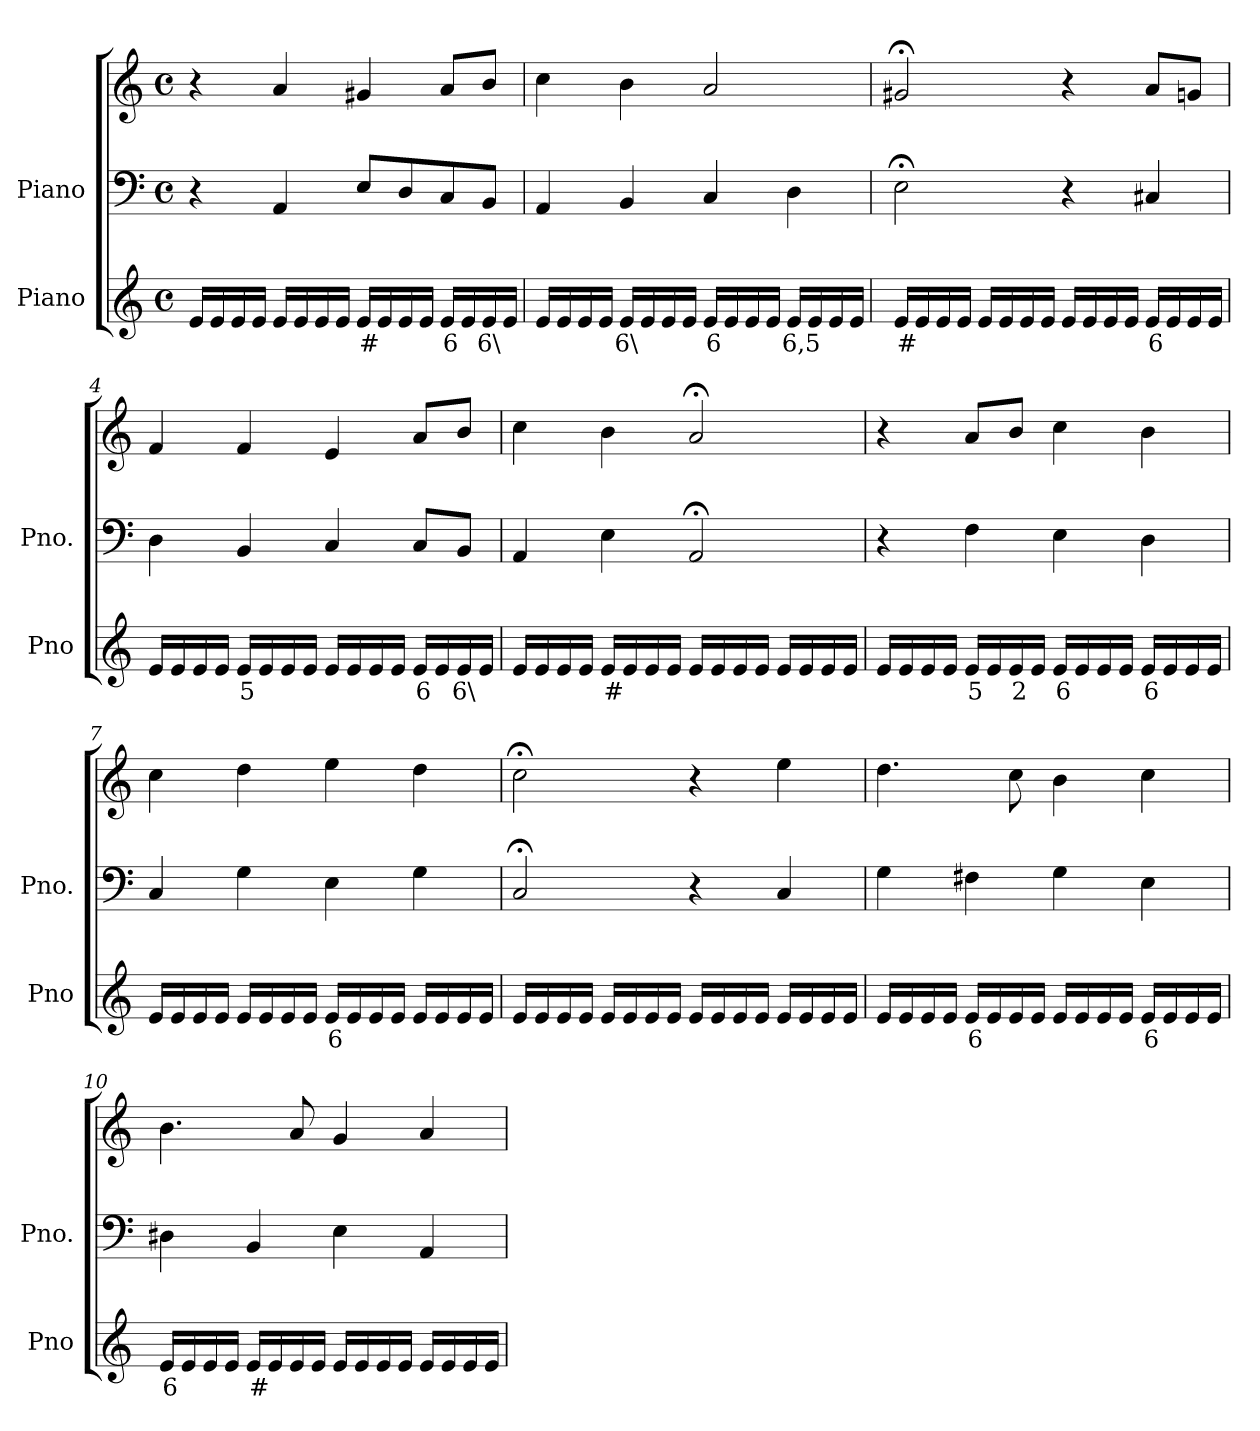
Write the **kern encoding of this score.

**kern	**text	**kern	**kern
*part2	*part2	*part1	*part1
*staff3	*staff3	*staff2	*staff1
*I"Piano	*	*I"Piano	*
*I'Pno	*	*I'Pno.	*
*clefG2	*	*clefF4	*clefG2
*k[]	*	*k[]	*k[]
*M4/4	*	*M4/4	*M4/4
*met(c)	*	*met(c)	*met(c)
=1	=1	=1	=1
16e/LL	.	4r	4r
16e/	.	.	.
16e/	.	.	.
16e/JJ	.	.	.
16e/LL	.	4AA/	4a/
16e/	.	.	.
16e/	.	.	.
16e/JJ	.	.	.
!	!LO:LY:b	!	!
16e/LL	#	8E/L	4g#X/
16e/	.	.	.
!	!LO:LY:b	!	!
16e/	_	8D/	.
16e/JJ	.	.	.
!	!LO:LY:b	!	!
16e/LL	6	8C/	8a/L
16e/	.	.	.
!	!LO:LY:b	!	!
16e/	6\	8BB/J	8b/J
16e/JJ	.	.	.
=2	=2	=2	=2
16e/LL	.	4AA/	4cc\
16e/	.	.	.
16e/	.	.	.
16e/JJ	.	.	.
!	!LO:LY:b	!	!
16e/LL	6\	4BB/	4b\
16e/	.	.	.
16e/	.	.	.
16e/JJ	.	.	.
!	!LO:LY:b	!	!
16e/LL	6	4C/	2a/
16e/	.	.	.
16e/	.	.	.
16e/JJ	.	.	.
!	!LO:LY:b	!	!
16e/LL	6,5	4D\	.
16e/	.	.	.
16e/	.	.	.
16e/JJ	.	.	.
=3	=3	=3	=3
!	!LO:LY:b	!	!
16e/LL	#	2E;<\	2g#X;</
16e/	.	.	.
16e/	.	.	.
16e/JJ	.	.	.
16e/LL	.	.	.
16e/	.	.	.
16e/	.	.	.
16e/JJ	.	.	.
16e/LL	.	4r	4r
16e/	.	.	.
16e/	.	.	.
16e/JJ	.	.	.
!	!LO:LY:b	!	!
16e/LL	6	4C#X/	8a/L
16e/	.	.	.
16e/	.	.	8gn/J
16e/JJ	.	.	.
=4	=4	=4	=4
16e/LL	.	4D\	4f/
16e/	.	.	.
16e/	.	.	.
16e/JJ	.	.	.
!	!LO:LY:b	!	!
16e/LL	5	4BB/	4f/
16e/	.	.	.
16e/	.	.	.
16e/JJ	.	.	.
16e/LL	.	4C/	4e/
16e/	.	.	.
16e/	.	.	.
16e/JJ	.	.	.
!	!LO:LY:b	!	!
16e/LL	6	8C/L	8a/L
16e/	.	.	.
!	!LO:LY:b	!	!
16e/	6\	8BB/J	8b/J
16e/JJ	.	.	.
=5	=5	=5	=5
16e/LL	.	4AA/	4cc\
16e/	.	.	.
16e/	.	.	.
16e/JJ	.	.	.
!	!LO:LY:b	!	!
16e/LL	#	4E\	4b\
16e/	.	.	.
16e/	.	.	.
16e/JJ	.	.	.
16e/LL	.	2AA;</	2a;</
16e/	.	.	.
16e/	.	.	.
16e/JJ	.	.	.
16e/LL	.	.	.
16e/	.	.	.
16e/	.	.	.
16e/JJ	.	.	.
=6	=6	=6	=6
16e/LL	.	4r	4r
16e/	.	.	.
16e/	.	.	.
16e/JJ	.	.	.
!	!LO:LY:b	!	!
16e/LL	5	4F\	8a/L
16e/	.	.	.
!	!LO:LY:b	!	!
16e/	2	.	8b/J
16e/JJ	.	.	.
!	!LO:LY:b	!	!
16e/LL	6	4E\	4cc\
16e/	.	.	.
16e/	.	.	.
16e/JJ	.	.	.
!	!LO:LY:b	!	!
16e/LL	6	4D\	4b\
16e/	.	.	.
16e/	.	.	.
16e/JJ	.	.	.
=7	=7	=7	=7
16e/LL	.	4C/	4cc\
16e/	.	.	.
16e/	.	.	.
16e/JJ	.	.	.
16e/LL	.	4G\	4dd\
16e/	.	.	.
16e/	.	.	.
16e/JJ	.	.	.
!	!LO:LY:b	!	!
16e/LL	6	4E\	4ee\
16e/	.	.	.
16e/	.	.	.
16e/JJ	.	.	.
16e/LL	.	4G\	4dd\
16e/	.	.	.
16e/	.	.	.
16e/JJ	.	.	.
=8	=8	=8	=8
16e/LL	.	2C;</	2cc;<\
16e/	.	.	.
16e/	.	.	.
16e/JJ	.	.	.
16e/LL	.	.	.
16e/	.	.	.
16e/	.	.	.
16e/JJ	.	.	.
16e/LL	.	4r	4r
16e/	.	.	.
16e/	.	.	.
16e/JJ	.	.	.
16e/LL	.	4C/	4ee\
16e/	.	.	.
16e/	.	.	.
16e/JJ	.	.	.
=9	=9	=9	=9
16e/LL	.	4G\	4.dd\
16e/	.	.	.
16e/	.	.	.
16e/JJ	.	.	.
!	!LO:LY:b	!	!
16e/LL	6	4F#X\	.
16e/	.	.	.
16e/	.	.	8cc\
16e/JJ	.	.	.
16e/LL	.	4G\	4b\
16e/	.	.	.
16e/	.	.	.
16e/JJ	.	.	.
!	!LO:LY:b	!	!
16e/LL	6	4E\	4cc\
16e/	.	.	.
16e/	.	.	.
16e/JJ	.	.	.
=10	=10	=10	=10
!	!LO:LY:b	!	!
16e/LL	6	4D#X\	4.b\
16e/	.	.	.
16e/	.	.	.
16e/JJ	.	.	.
!	!LO:LY:b	!	!
16e/LL	#	4BB/	.
16e/	.	.	.
16e/	.	.	8a/
16e/JJ	.	.	.
16e/LL	.	4E\	4g/
16e/	.	.	.
16e/	.	.	.
16e/JJ	.	.	.
16e/LL	.	4AA/	4a/
16e/	.	.	.
16e/	.	.	.
16e/JJ	.	.	.
=	=	=	=
*-	*-	*-	*-
